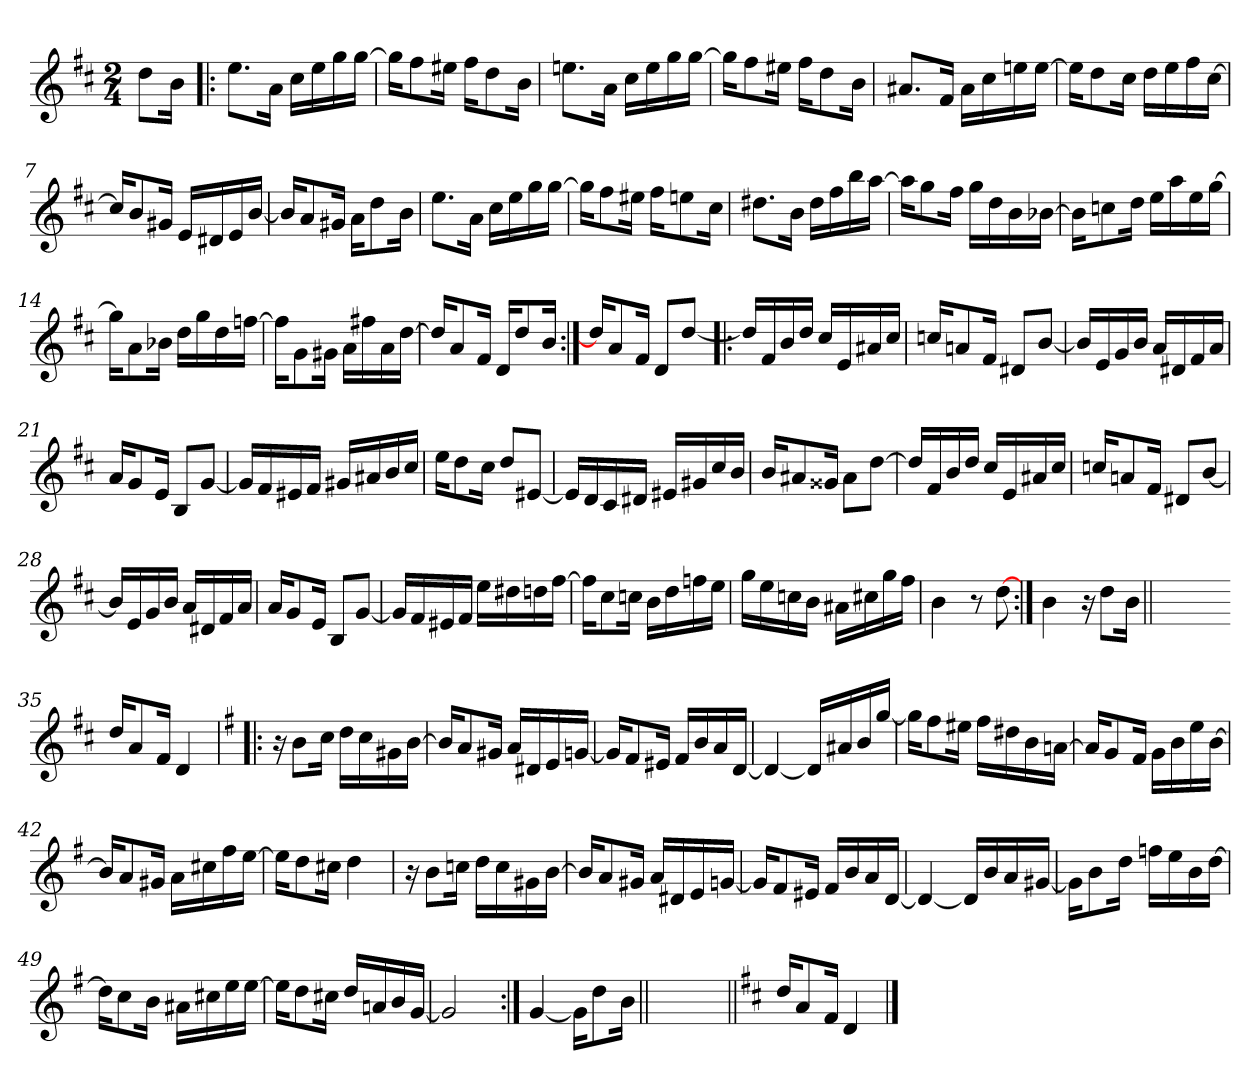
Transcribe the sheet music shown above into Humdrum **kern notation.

**kern
*part1
*staff1
*clefG2
*k[f#c#]
*D:
*M2/4
=
8dd\L
16b\Jk
=1!|:
8.ee\L
16a\Jk
16cc#\LL
16ee\
16gg\
[>16gg\JJ
=2
16gg\KL]
8ff#\
16ee#X\Jk
16ff#\KL
8dd\
16b\Jk
=3
8.een\L
16a\Jk
16cc#\LL
16ee\
16gg\
[>16gg\JJ
!!LO:LB:g=z
=4
16gg\KL]
8ff#\
16ee#X\Jk
16ff#\KL
8dd\
16b\Jk
=5
8.a#X/L
16f#/Jk
16a#\LL
16cc#\
16een\
[>16ee\JJ
=6
16ee\KL]
8dd\
16cc#\Jk
16dd\LL
16ee\
16ff#\
[16cc#\JJ
=7
16cc#/KL]
8b/
16g#X/Jk
16e/LL
16d#X/
16e/
[16b/JJ
!!LO:LB:g=z
=8
16b/KL]
8a/
16g#X/Jk
16a\KL
8dd\
16b\Jk
=9
8.ee\L
16a\Jk
16cc#\LL
16ee\
16gg\
[>16gg\JJ
=10
16gg\KL]
8ff#\
16ee#X\Jk
16ff#\KL
8een\
16cc#\Jk
=11
8.dd#X\L
16b\Jk
16dd#\LL
16ff#\
16bb\
[>16aa\JJ
!!LO:LB:g=z
=12
16aa\KL]
8gg\
16ff#\Jk
16gg\LL
16dd\
16b\
[>16b-X\JJ
=13
16b-\KL]
8ccn\
16dd\Jk
16ee\LL
16aa\
16ee\
[>16gg\JJ
=14
16gg\KL]
8a\
16b-X\Jk
16dd\LL
16gg\
16dd\
[>16ffn\JJ
=15
16ff\KL]
8g\
16g#X\Jk
16a\LL
16ff#X\
16a\
[>16dd\JJ
!!LO:LB:g=z
=16
16dd/KL]
8a/
16f#/Jk
16d/KL
8dd/
16b/Jk
=17:|!
16dd/KL]
8a/
16f#/Jk
8d/L
[<8dd/J
=18!|:
16dd/LL]
16f#/
16b/
16dd/JJ
16cc#/LL
16e/
16a#X/
16cc#/JJ
=19
16ccn/KL
8an/
16f#/Jk
8d#X/L
[<8b/J
!!LO:LB:g=z
=20
16b/LL]
16e/
16g/
16b/JJ
16a/LL
16d#X/
16f#/
16a/JJ
=21
16a/KL
8g/
16e/Jk
8B/L
[<8g/J
=22
16g/LL]
16f#/
16e#X/
16f#/JJ
16g#X/LL
16a#X/
16b/
16cc#/JJ
=23
16ee\KL
8dd\
16cc#\Jk
8dd/L
[<8e#X/J
!!LO:LB:g=z
=24
16e#/LL]
16d/
16c#/
16d#X/JJ
16e#X/LL
16g#X/
16cc#/
16b/JJ
=25
16b/KL
8a#X/
16g##X/Jk
8a#\L
[>8dd\J
=26
16dd/LL]
16f#/
16b/
16dd/JJ
16cc#/LL
16e/
16a#X/
16cc#/JJ
=27
16ccn/KL
8an/
16f#/Jk
8d#X/L
[<8b/J
!!LO:LB:g=z
=28
16b/LL]
16e/
16g/
16b/JJ
16a/LL
16d#X/
16f#/
16a/JJ
=29
16a/KL
8g/
16e/Jk
8B/L
[<8g/J
=30
16g/LL]
16f#/
16e#X/
16f#/JJ
16ee\LL
16dd#X\
16ddn\
[>16ff#\JJ
=31
16ff#\KL]
8cc#\
16ccn\Jk
16b\LL
16dd\
16ffn\
16ee\JJ
!!LO:LB:g=z
=32
16gg\LL
16ee\
16ccn\
16b\JJ
16a#X\LL
16cc#X\
16gg\
16ff#\JJ
=33
4b\
8r
[8dd\
=34:|!
4b\
16r
8dd\L
16b\Jk
=34X1||
*stria0
2ryy
!!LO:PB:g=z
=35-
*stria5
16dd/KL
8a/
16f#/Jk
4d/
=36!|:
*k[f#]
*G:
16r
8b\L
16cc\Jk
16dd\LL
16cc\
16g#X\
[>16b\JJ
=37
16b/KL]
8a/
16g#X/Jk
16a/LL
16d#X/
16e/
[<16gn/JJ
=38
16g/KL]
8f#/
16e#X/Jk
16f#/LL
16b/
16a/
[16d/JJ
!!LO:LB:g=z
=39
4d/_
16d/LL]
16a#X/
16b/
[>16gg/JJ
=40
16gg\KL]
8ff#\
16ee#X\Jk
16ff#\LL
16dd#X\
16b\
[16an\JJ
=41
16a/KL]
8g/
16f#/Jk
16g\LL
16b\
16ee\
[>16b\JJ
=42
16b/KL]
8a/
16g#X/Jk
16a\LL
16cc#X\
16ff#\
[>16ee\JJ
!!LO:LB:g=z
=43
16ee\KL]
8dd\
16cc#X\Jk
4dd\
=44
16r
8b\L
16ccn\Jk
16dd\LL
16cc\
16g#X\
[>16b\JJ
=45
16b/KL]
8a/
16g#X/Jk
16a/LL
16d#X/
16e/
[<16gn/JJ
=46
16g/KL]
8f#/
16e#X/Jk
16f#/LL
16b/
16a/
[<16d/JJ
!!LO:LB:g=z
=47
4d/_
16d/LL]
16b/
16a/
[>16g#X/JJ
=48
16g#\KL]
8b\
16dd\Jk
16ffn\LL
16ee\
16b\
[>16dd\JJ
=49
16dd\KL]
8cc\
16b\Jk
16a#X\LL
16cc#X\
16ee\
[>16ee\JJ
=50
16ee\KL]
8dd\
16cc#X\Jk
16dd/LL
16an/
16b/
[16g/JJ
!!LO:LB:g=z
=51
2g/]
=52:|!
(<[>4g/
16g\KL]
8dd\
16b\Jk
=52X2||
*stria0
2ryy
=53||
*stria5
*k[f#c#]
*D:
16dd/KL
8a/
16f#/Jk
4d/
==
*-
